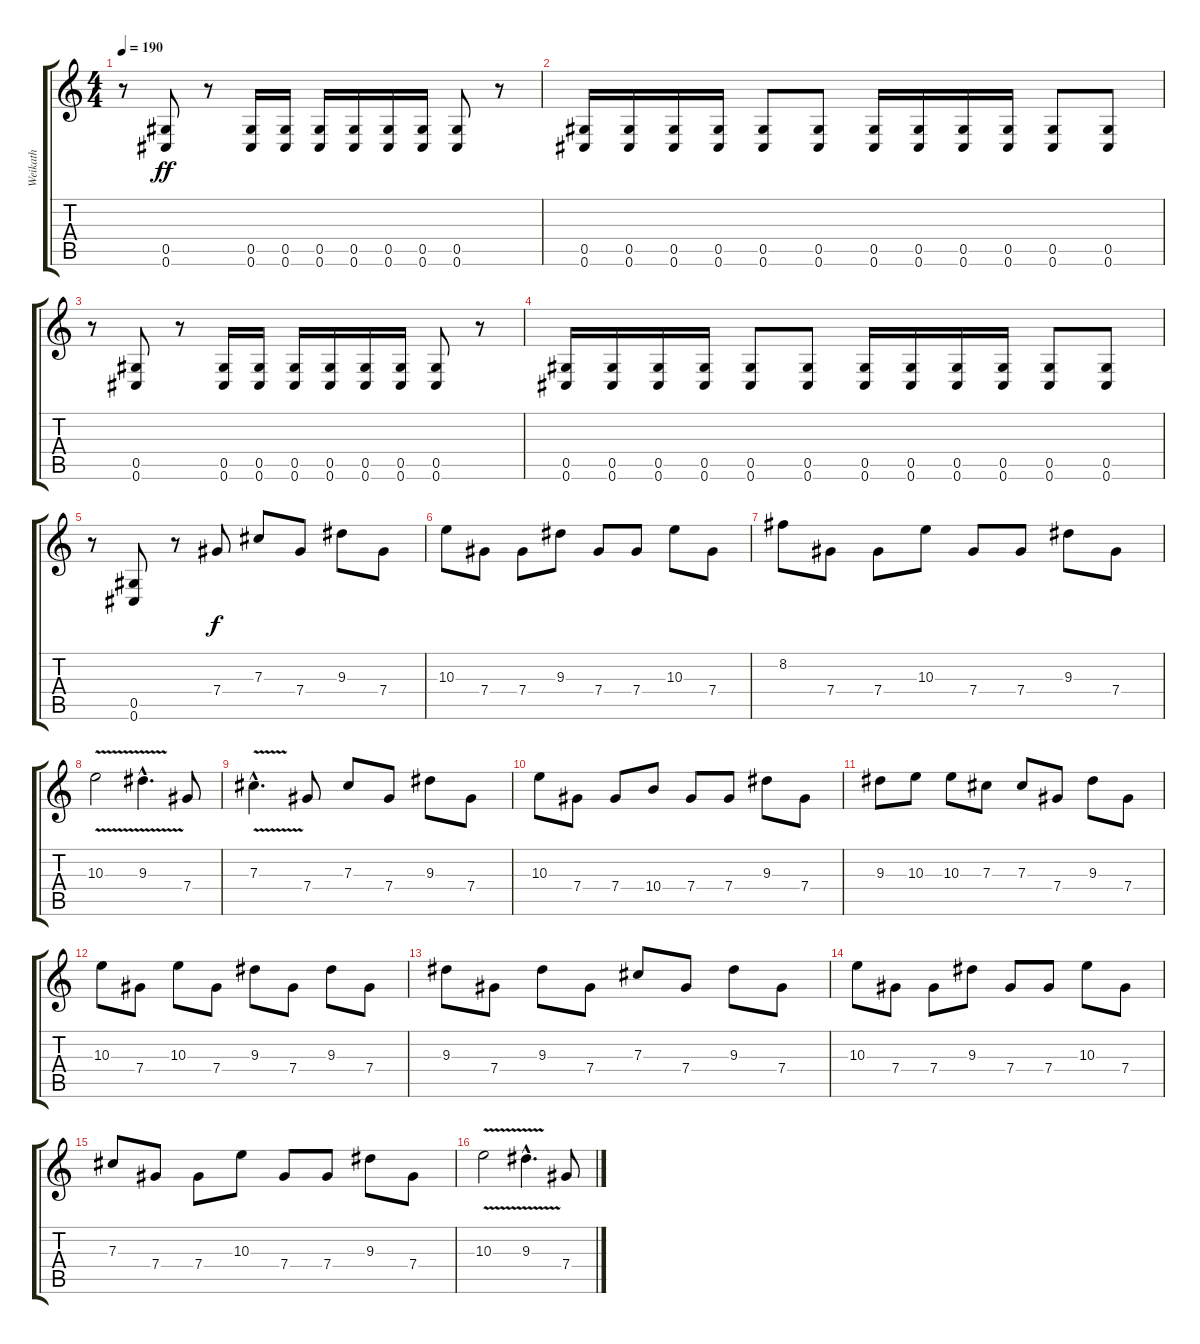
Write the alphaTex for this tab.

\track ("Weikath" "Weikath") {instrument overdrivenguitar}
\staff {score tabs}
\tuning (Eb4 Bb3 Gb3 Db3 Ab2 Db2) {hide}
\ts (4 4)
\tempo 190
\clef g2
\ks c
r.8{dy ff} (0.5 0.6).8 r.8 (0.5 0.6).16 (0.5 0.6).16 (0.5 0.6).16 (0.5 0.6).16 (0.5 0.6).16 (0.5 0.6).16 (0.5 0.6).8 r.8 |
(0.5 0.6).16 (0.5 0.6).16 (0.5 0.6).16 (0.5 0.6).16 (0.5 0.6).8 (0.5 0.6).8 (0.5 0.6).16 (0.5 0.6).16 (0.5 0.6).16 (0.5 0.6).16 (0.5 0.6).8 (0.5 0.6).8 |
r.8 (0.5 0.6).8 r.8 (0.5 0.6).16 (0.5 0.6).16 (0.5 0.6).16 (0.5 0.6).16 (0.5 0.6).16 (0.5 0.6).16 (0.5 0.6).8 r.8 |
(0.5 0.6).16 (0.5 0.6).16 (0.5 0.6).16 (0.5 0.6).16 (0.5 0.6).8 (0.5 0.6).8 (0.5 0.6).16 (0.5 0.6).16 (0.5 0.6).16 (0.5 0.6).16 (0.5 0.6).8 (0.5 0.6).8 |
r.8 (0.5 0.6).8 r.8 7.4.8{dy f} 7.3.8 7.4.8 9.3.8 7.4.8 |
10.3.8 7.4.8 7.4.8 9.3.8 7.4.8 7.4.8 10.3.8 7.4.8 |
8.2.8 7.4.8 7.4.8 10.3.8 7.4.8 7.4.8 9.3.8 7.4.8 |
10.3{v}.2 9.3{v hac}.4{d} 7.4.8 |
7.3{v hac}.4{d} 7.4.8 7.3.8 7.4.8 9.3.8 7.4.8 |
10.3.8 7.4.8 7.4.8 10.4.8 7.4.8 7.4.8 9.3.8 7.4.8 |
9.3.8 10.3.8 10.3.8 7.3.8 7.3.8 7.4.8 9.3.8 7.4.8 |
10.3.8 7.4.8 10.3.8 7.4.8 9.3.8 7.4.8 9.3.8 7.4.8 |
9.3.8 7.4.8 9.3.8 7.4.8 7.3.8 7.4.8 9.3.8 7.4.8 |
10.3.8 7.4.8 7.4.8 9.3.8 7.4.8 7.4.8 10.3.8 7.4.8 |
7.3.8 7.4.8 7.4.8 10.3.8 7.4.8 7.4.8 9.3.8 7.4.8 |
10.3{v}.2 9.3{v hac}.4{d} 7.4.8
